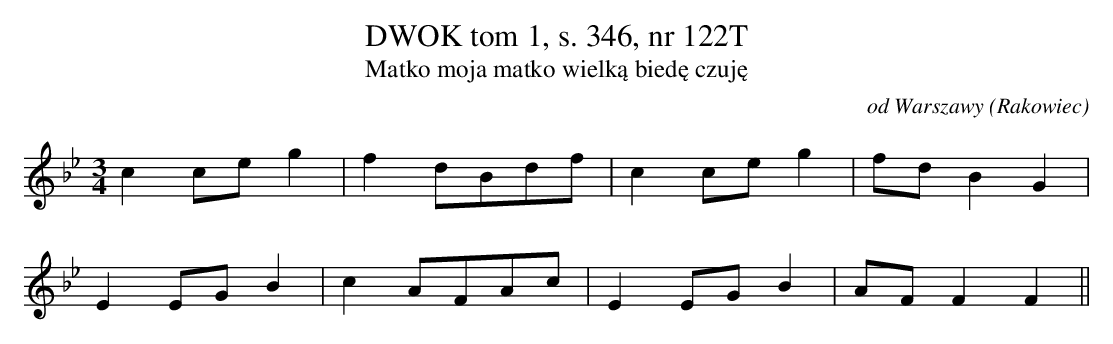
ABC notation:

X:1
T: DWOK tom 1, s. 346, nr 122T
T: Matko moja matko wielką biedę czuję
O: od Warszawy (Rakowiec)
M: 3/4
L: 1/8
K: Bb
c2ceg2 | f2dBdf | c2ceg2 | fdB2G2 |
E2EGB2 | c2AFAc | E2EGB2 | AFF2F2||
